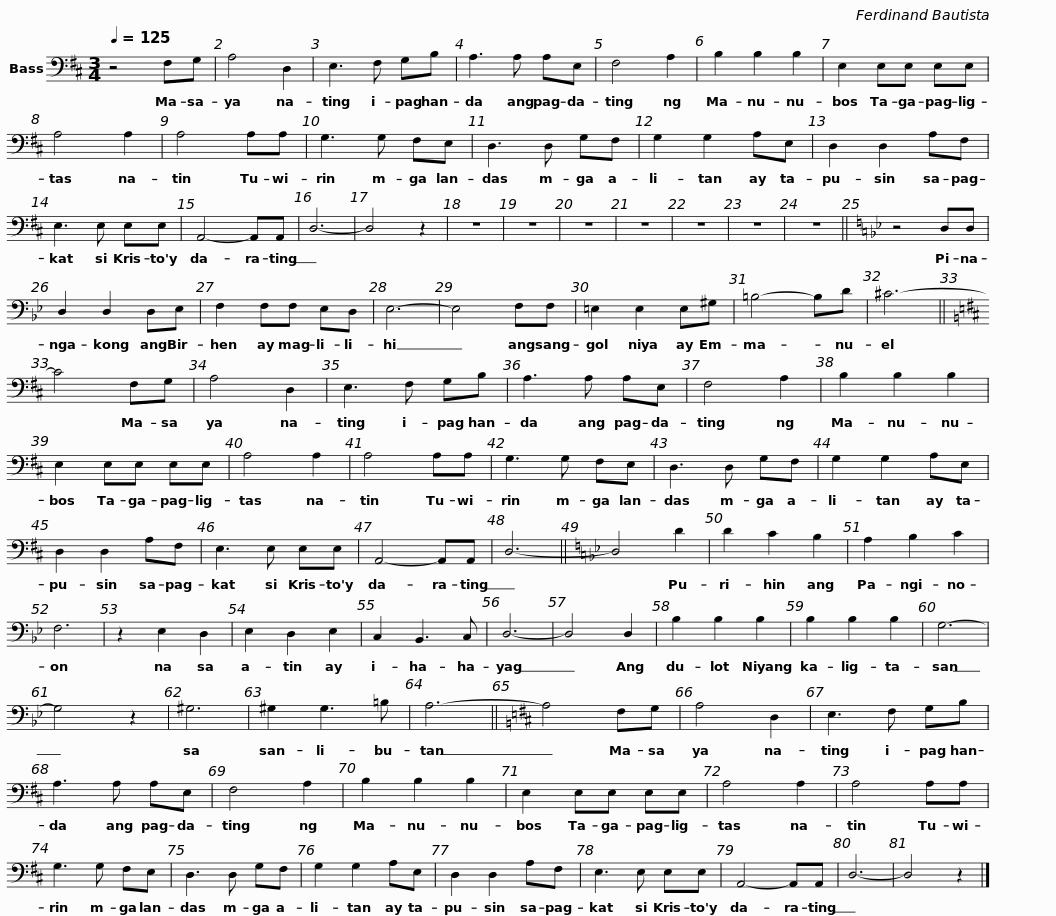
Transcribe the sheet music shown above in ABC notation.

X:1
L:1/8
Q:1/4=125
M:3/4
I:linebreak $
K:D
V:1 bass
V:1
 z4 F,G, | A,4 D,2 | E,3 F, G,B, | A,3 A, A,E, | F,4 A,2 |$ %5
 B,2 B,2 B,2 | E,2 E,E, E,E, | A,4 A,2 | A,4 A,A, | G,3 G, F,E, |$ %10
 D,3 D, G,F, | G,2 G,2 A,E, | D,2 D,2 A,F, | E,3 E, E,E, | A,,4- A,,A,, |$ %15
 D,6- | D,4 z2 | z6 | z6 | z6 |$ %20
 z6 | z6 | z6 | z6 ||[K:Bb] z4 D,D, |$ %25
 D,2 D,2 D,E, | F,2 F,F, E,D, | E,6- | E,4 F,F, | =E,2 E,2 E,^G, |$ %30
 =B,4- B,D | ^C6- ||[K:D] C4 F,G, | A,4 D,2 | E,3 F, G,B, |$ %35
 A,3 A, A,E, | F,4 A,2 | B,2 B,2 B,2 | E,2 E,E, E,E, | A,4 A,2 |$ %40
 A,4 A,A, | G,3 G, F,E, | D,3 D, G,F, | G,2 G,2 A,E, | D,2 D,2 A,F, |$ %45
 E,3 E, E,E, | A,,4- A,,A,, | D,6- ||[K:Bb] D,4 D2 | D2 C2 B,2 |$ %50
 A,2 B,2 C2 | F,6 | z2 E,2 D,2 | E,2 D,2 E,2 | C,2 B,,3 C, |$ %55
 D,6- | D,4 D,2 | B,2 B,2 B,2 | B,2 B,2 B,2 | G,6- |$ %60
 G,4 z2 | ^G,6 | ^G,2 G,3 =B, | A,6- ||[K:D] A,4 F,G, |$ %65
 A,4 D,2 | E,3 F, G,B, | A,3 A, A,E, | F,4 A,2 | B,2 B,2 B,2 |$ %70
 E,2 E,E, E,E, | A,4 A,2 | A,4 A,A, | G,3 G, F,E, | D,3 D, G,F, |$ %75
 G,2 G,2 A,E, | D,2 D,2 A,F, | E,3 E, E,E, | A,,4- A,,A,, | D,6- | %80
 D,4 z2 |] %81
